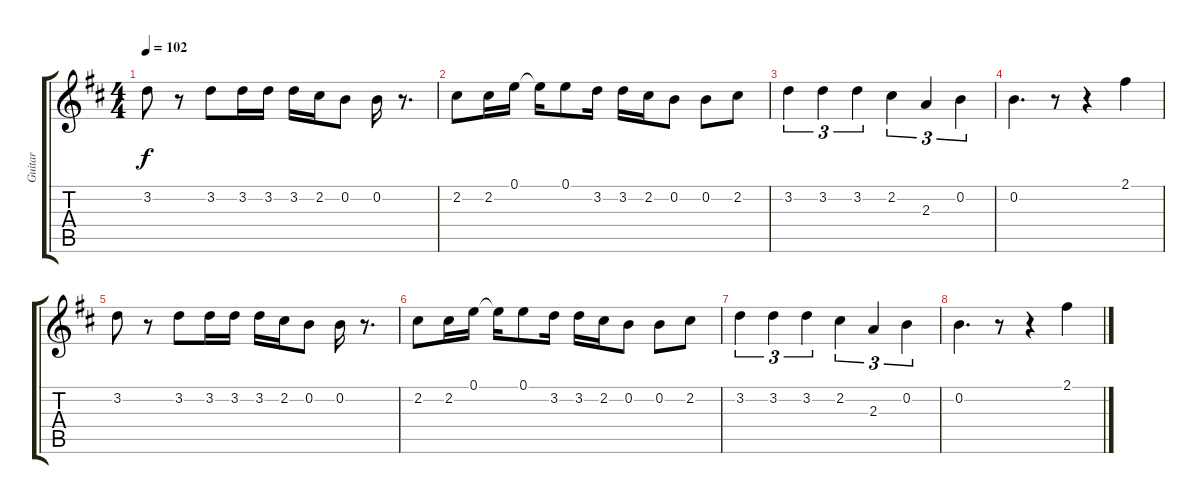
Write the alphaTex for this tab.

\track ("Guitar" "Guitar") {instrument acousticguitarsteel}
\staff {score tabs}
\tuning (E4 B3 G3 D3 A2 E2) {hide}
\ts (4 4)
\tempo 102
\clef g2
\ks d
3.2.8{dy f} r.8 3.2.8 3.2.16 3.2.16 3.2.16 2.2.16 0.2.8 0.2.16 r.8{d} |
2.2.8 2.2.16 0.1.16 0.1{t}.16 0.1.8 3.2.16 3.2.16 2.2.16 0.2.8 0.2.8 2.2.8 |
3.2.4{tu (3 2)} 3.2.4{tu (3 2)} 3.2.4{tu (3 2)} 2.2.4{tu (3 2)} 2.3.4{tu (3 2)} 0.2.4{tu (3 2)} |
0.2.4{d} r.8 r.4 2.1.4 |
3.2.8 r.8 3.2.8 3.2.16 3.2.16 3.2.16 2.2.16 0.2.8 0.2.16 r.8{d} |
2.2.8 2.2.16 0.1.16 0.1{t}.16 0.1.8 3.2.16 3.2.16 2.2.16 0.2.8 0.2.8 2.2.8 |
3.2.4{tu (3 2)} 3.2.4{tu (3 2)} 3.2.4{tu (3 2)} 2.2.4{tu (3 2)} 2.3.4{tu (3 2)} 0.2.4{tu (3 2)} |
0.2.4{d} r.8 r.4 2.1.4
